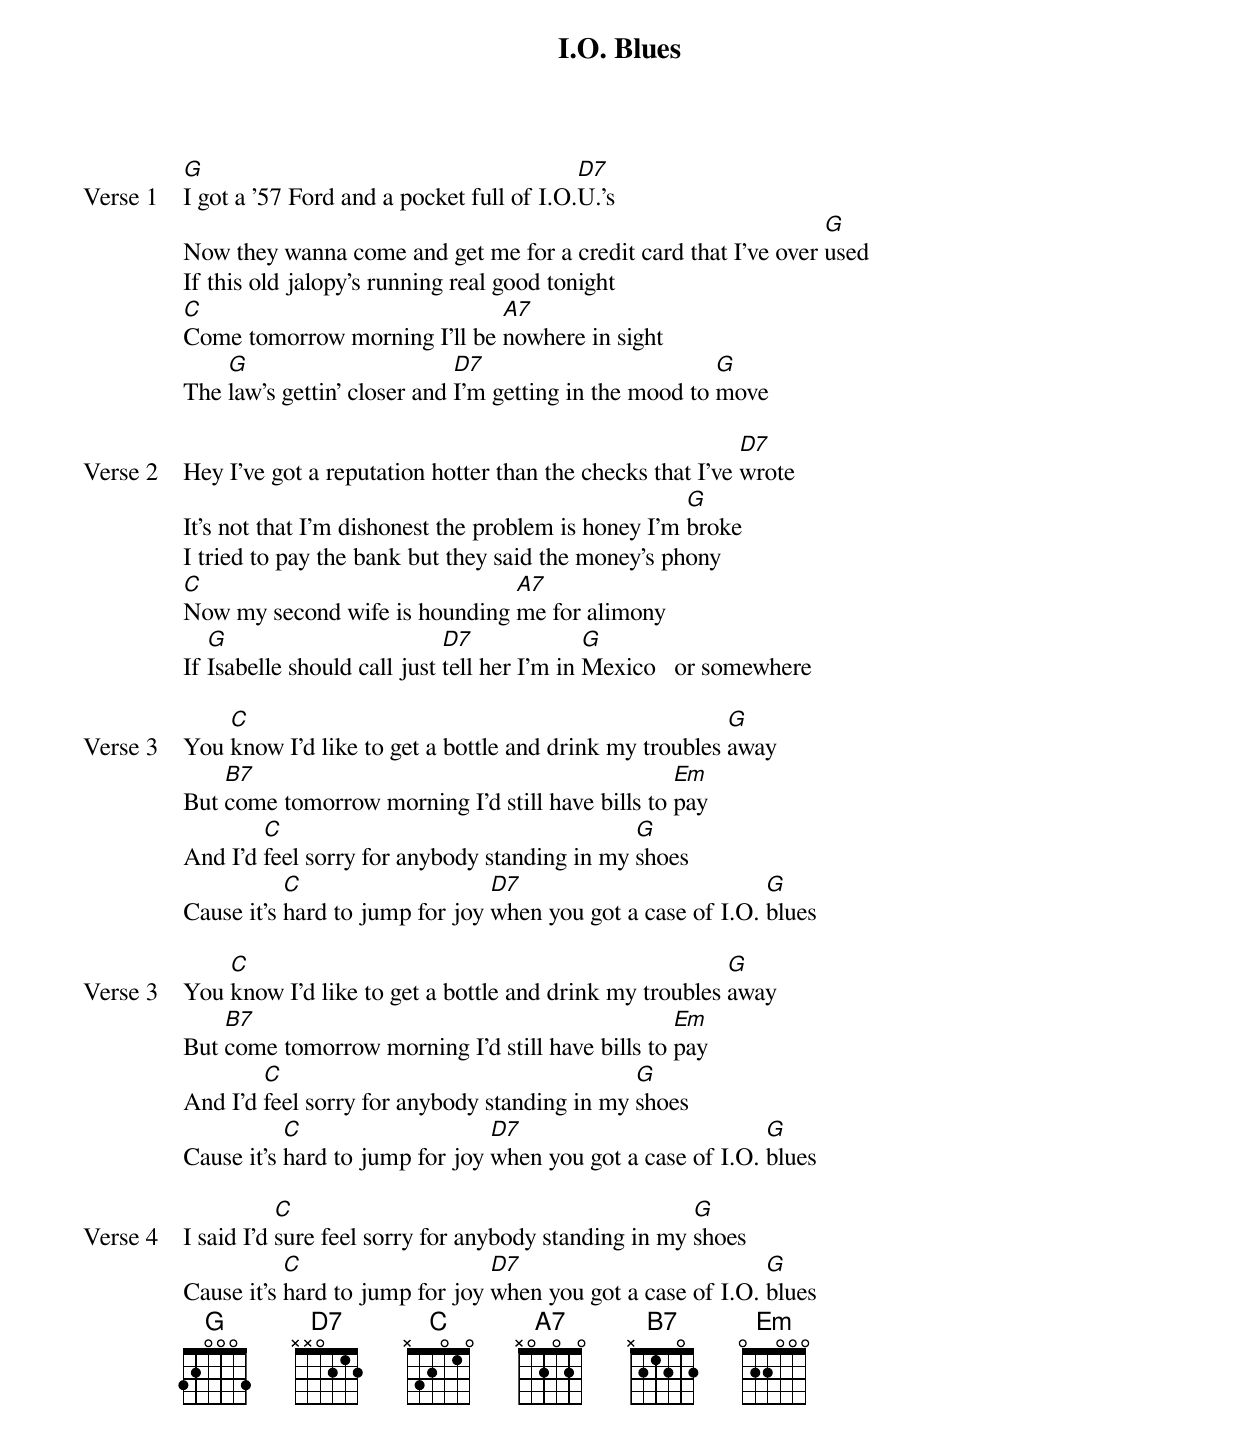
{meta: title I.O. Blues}
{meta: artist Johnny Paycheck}
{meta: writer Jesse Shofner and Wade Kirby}

{start_of_verse: Verse 1}
[G]I got a '57 Ford and a pocket full of I.O.[D7]U.'s
Now they wanna come and get me for a credit card that I've over [G]used
If this old jalopy's running real good tonight
[C]Come tomorrow morning I'll be [A7]nowhere in sight
The [G]law's gettin' closer and [D7]I'm getting in the mood to [G]move
{end_of_verse}

{start_of_verse: Verse 2}
Hey I've got a reputation hotter than the checks that I've [D7]wrote
It's not that I'm dishonest the problem is honey I'm [G]broke
I tried to pay the bank but they said the money's phony
[C]Now my second wife is hounding [A7]me for alimony
If [G]Isabelle should call just [D7]tell her I'm in [G]Mexico   or somewhere
{end_of_verse}

{start_of_verse: Verse 3}
You [C]know I'd like to get a bottle and drink my troubles [G]away
But [B7]come tomorrow morning I'd still have bills to [Em]pay
And I'd [C]feel sorry for anybody standing in my [G]shoes
Cause it's [C]hard to jump for joy [D7]when you got a case of I.O. [G]blues
{end_of_verse}

{start_of_verse: Verse 3}
You [C]know I'd like to get a bottle and drink my troubles [G]away
But [B7]come tomorrow morning I'd still have bills to [Em]pay
And I'd [C]feel sorry for anybody standing in my [G]shoes
Cause it's [C]hard to jump for joy [D7]when you got a case of I.O. [G]blues
{end_of_verse}

{start_of_verse: Verse 4}
I said I'd [C]sure feel sorry for anybody standing in my [G]shoes
Cause it's [C]hard to jump for joy [D7]when you got a case of I.O. [G]blues
{end_of_verse}
